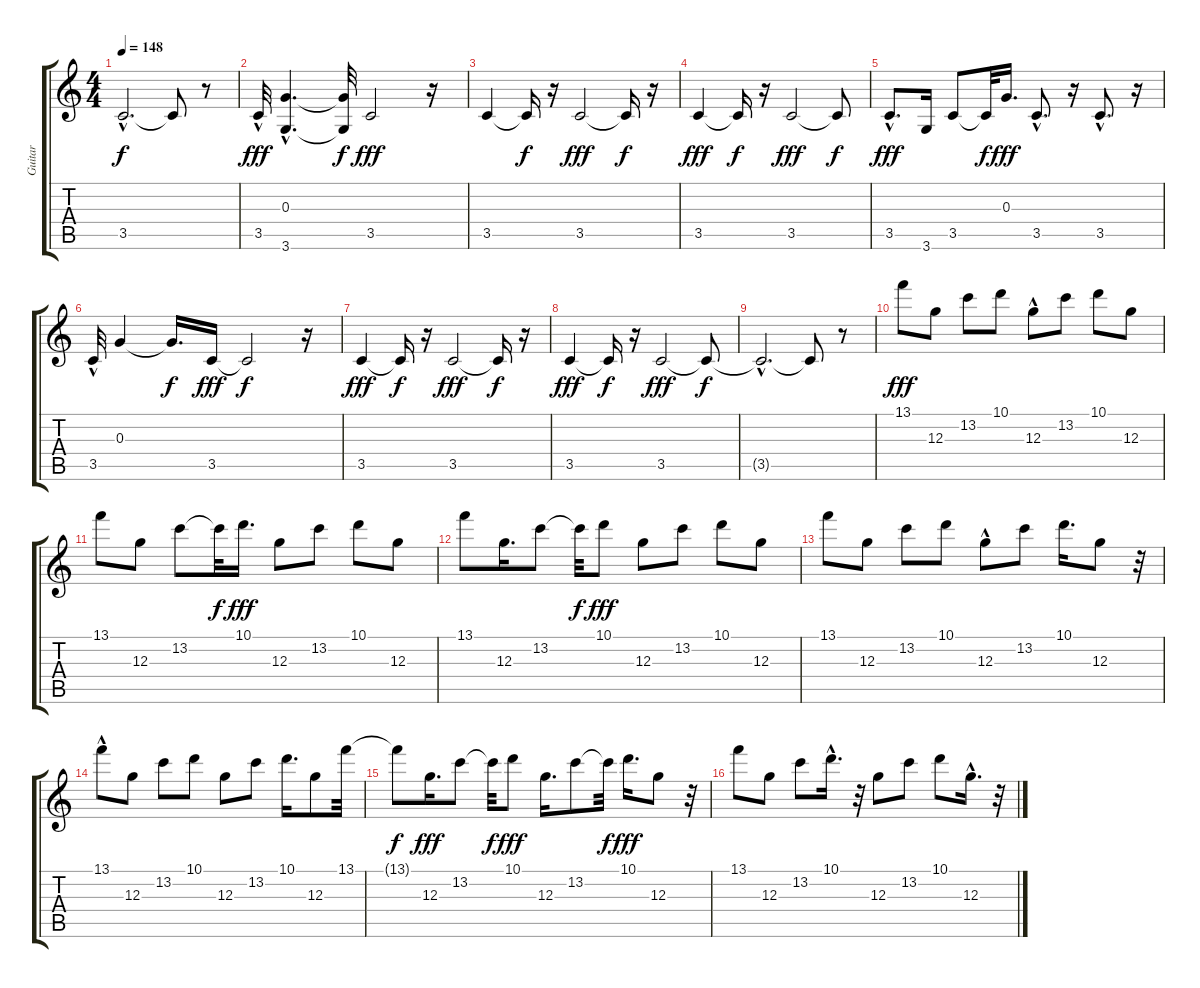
\track ("Guitar" "Guitar") {instrument distortionguitar}
\staff {score tabs}
\tuning (E4 B3 G3 D3 A2 E2) {hide}
\ts (4 4)
\tempo 148
\clef g2
\ks c
3.5{hac t}.2{d dy f} 3.5{t}.8 r.8 |
3.5{hac}.32{dy fff} (0.3{hac} 3.6{hac}).4{d volume 13} (0.3{t} 3.6{t}).32{dy f} 3.5.2{dy fff} r.16 |
3.5.4 3.5{t}.16{dy f} r.16 3.5.2{dy fff} 3.5{t}.16{dy f} r.16 |
3.5.4{dy fff} 3.5{t}.16{dy f} r.16 3.5.2{dy fff} 3.5{t}.8{dy f} |
3.5{hac}.8{d dy fff} 3.6.16 3.5.8 3.5{t}.32{dy f} 0.3.16{d dy fff} 3.5{hac}.8{d} r.16 3.5{hac}.8{d} r.16 |
3.5{hac}.32 0.3.4 0.3{t}.16{d dy f} 3.5.16{dy fff} 3.5{t}.2{dy f} r.16 |
3.5.4{dy fff} 3.5{t}.16{dy f} r.16 3.5.2{dy fff} 3.5{t}.16{dy f} r.16 |
3.5.4{dy fff} 3.5{t}.16{dy f} r.16 3.5.2{dy fff} 3.5{t}.8{dy f} |
3.5{hac t}.2{d} 3.5{t}.8 r.8 |
13.1.8{dy fff volume 14} 12.3.8 13.2.8 10.1.8 12.3{hac}.8 13.2.8 10.1.8 12.3.8 |
13.1.8 12.3.8 13.2.8 13.2{t}.32{dy f} 10.1.16{d dy fff} 12.3.8 13.2.8 10.1.8 12.3.8 |
13.1.8 12.3.16{d} 13.2.8 13.2{t}.32{dy f} 10.1.8{dy fff} 12.3.8 13.2.8 10.1.8 12.3.8 |
13.1.8 12.3.8 13.2.8 10.1.8 12.3{hac}.8 13.2.8 10.1.16{d} 12.3.8 r.32 |
13.1{hac}.8 12.3.8 13.2.8 10.1.8 12.3.8 13.2.8 10.1.16{d} 12.3.8 13.1.32 |
13.1{t}.8{dy f} 12.3.16{d dy fff} 13.2.8 13.2{t}.32{dy f} 10.1.8{dy fff} 12.3.16{d} 13.2.8 13.2{t}.32{dy f} 10.1.16{d dy fff} 12.3.8 r.32 |
13.1.8 12.3.8 13.2.8 10.1{hac}.16{d} r.32 12.3.8 13.2.8 10.1.8 12.3{hac}.16{d} r.32
